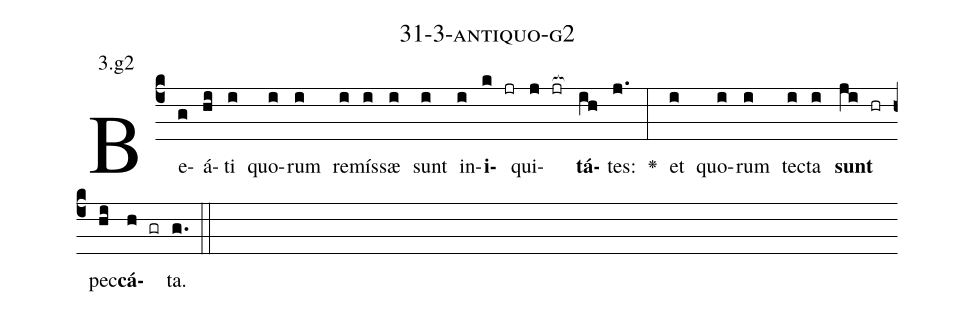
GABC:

name: 31-3-antiquo-g2;
annotation: 3.g2;
%%
(c4)Be(g)á(hi)ti(i) quo(i)rum(i) re(i)mís(i)sæ(i) sunt(i) in(i)<b>i</b>(k jr)qui(j jr[ocb:1{])<b>tá</b>(ih[ocb:0}])tes:(j.) <v>\greheightstar</v>(:) et(i) quo(i)rum(i) tec(i)ta(i) <b>sunt</b>(ji hr) pec(hi)<b>cá</b>(h gr)ta.(g.) (::)


%E(i) u(i) o(ji) u(hi) a(h) e.(g.) (::)
